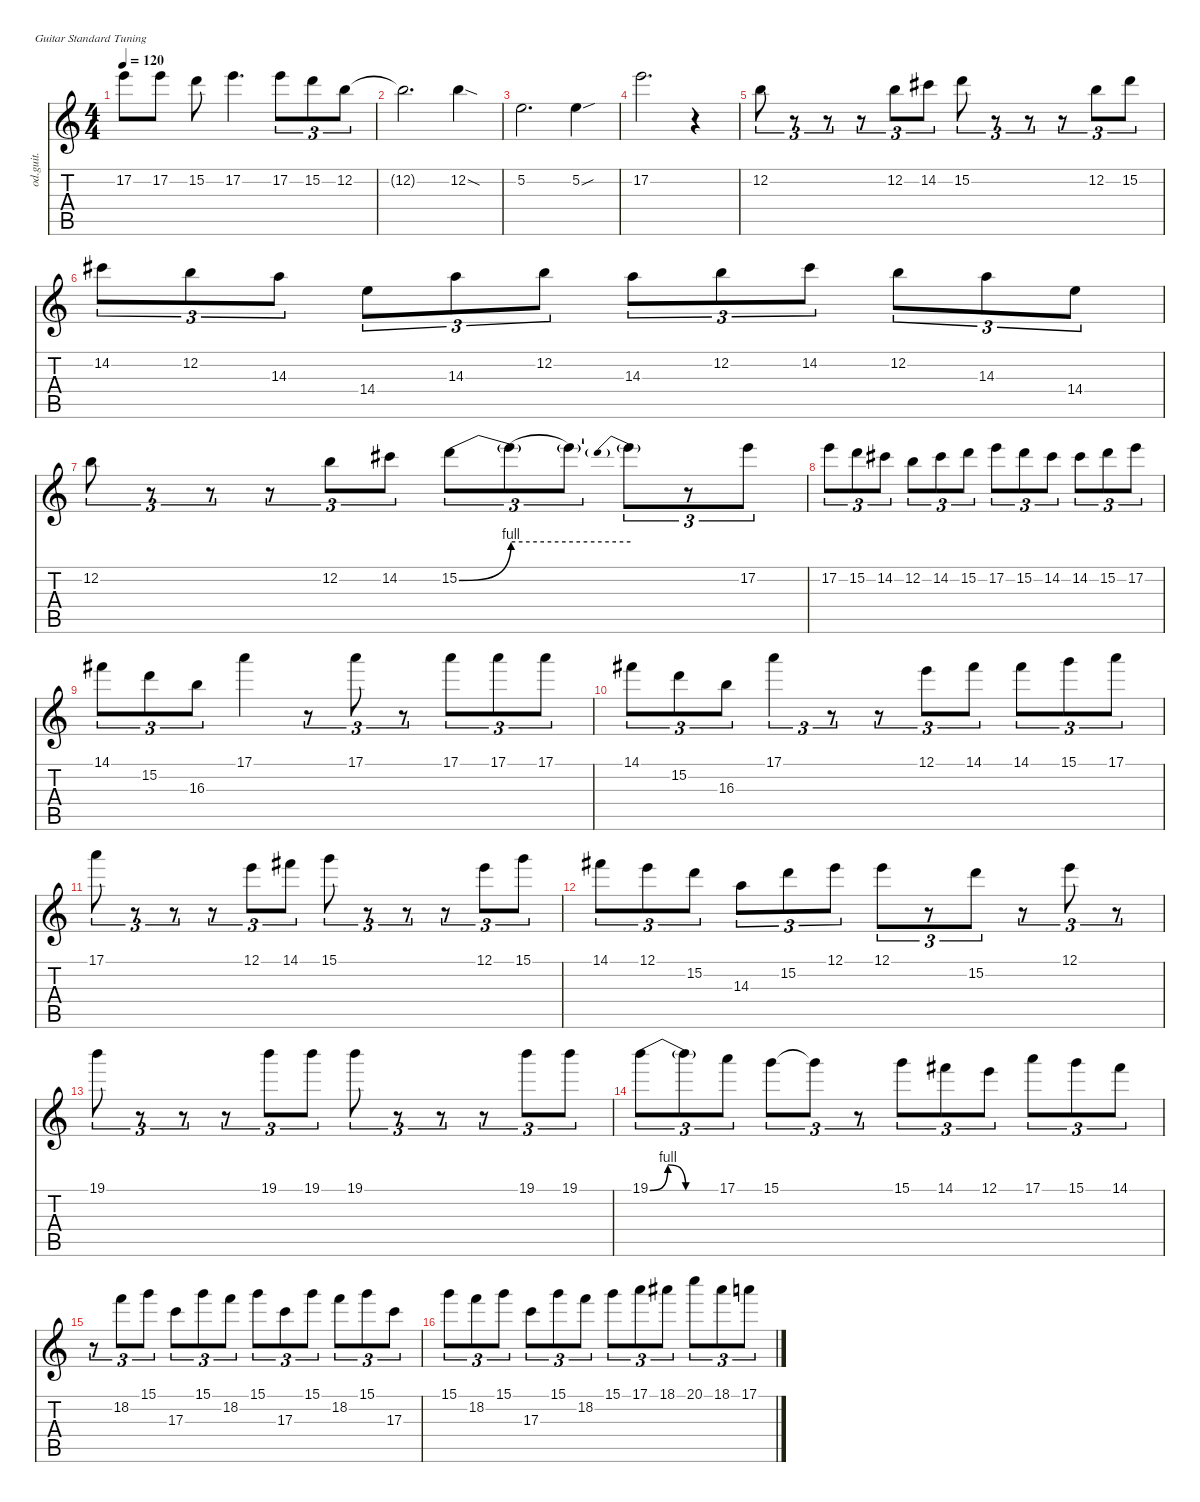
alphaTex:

\defaultSystemsLayout 4
\hideDynamics
\bracketExtendMode nobrackets
\otherSystemsTrackNameOrientation horizontal
\track ("Electric lead" "od.guit.") {instrument overdrivenguitar}
\staff {score tabs}
\tuning (E4 B3 G3 D3 A2 E2)
\ts (4 4)
\tempo 120
\clef g2
\ks c
17.2.8{dy f beam Down} 17.2.8{beam Down} 15.2.8{beam Down} 17.2.4{d beam Down} 17.2.8{tu (3 2) beam Down} 15.2.8{tu (3 2) beam Down} 12.2.8{tu (3 2) beam Down} |
12.2{t}.2{d beam Down} 12.2{sod}.4{beam Down} |
5.2.2{d beam Down} 5.2{sou}.4{beam Down} |
17.2.2{d beam Down} r.4{beam Down} |
12.2.8{tu (3 2) beam Down} r.8{tu (3 2) beam Down} r.8{tu (3 2) beam Down} r.8{tu (3 2) beam Down} 12.2.8{tu (3 2) beam Down} 14.2{acc #}.8{tu (3 2) beam Down} 15.2.8{tu (3 2) beam Down} r.8{tu (3 2) beam Down} r.8{tu (3 2) beam Down} r.8{tu (3 2) beam Down} 12.2.8{tu (3 2) beam Down} 15.2.8{tu (3 2) beam Down} |
14.2{acc #}.8{tu (3 2) beam Down} 12.2.8{tu (3 2) beam Down} 14.3.8{tu (3 2) beam Down} 14.4.8{tu (3 2) beam Down} 14.3.8{tu (3 2) beam Down} 12.2.8{tu (3 2) beam Down} 14.3.8{tu (3 2) beam Down} 12.2.8{tu (3 2) beam Down} 14.2{acc #}.8{tu (3 2) beam Down} 12.2.8{tu (3 2) beam Down} 14.3.8{tu (3 2) beam Down} 14.4.8{tu (3 2) beam Down} |
12.2.8{tu (3 2) beam Down} r.8{tu (3 2) beam Down} r.8{tu (3 2) beam Down} r.8{tu (3 2) beam Down} 12.2.8{tu (3 2) beam Down} 14.2{acc #}.8{tu (3 2) beam Down} 15.2{be (bend 0 0 60 4)}.8{tu (3 2) beam Down} 15.2{be (hold 0 4 60 4) t}.8{tu (3 2) beam Down} 15.2{t}.8{tu (3 2) beam Down} 15.2{be (prebend 0 4 60 4) t}.8{tu (3 2) beam Down} r.8{tu (3 2) beam Down} 17.2.8{tu (3 2) beam Down} |
17.2.8{tu (3 2) beam Down} 15.2.8{tu (3 2) beam Down} 14.2{acc #}.8{tu (3 2) beam Down} 12.2.8{tu (3 2) beam Down} 14.2{acc #}.8{tu (3 2) beam Down} 15.2.8{tu (3 2) beam Down} 17.2.8{tu (3 2) beam Down} 15.2.8{tu (3 2) beam Down} 14.2{acc #}.8{tu (3 2) beam Down} 14.2{acc #}.8{tu (3 2) beam Down} 15.2.8{tu (3 2) beam Down} 17.2.8{tu (3 2) beam Down} |
14.1{acc #}.8{tu (3 2) beam Down} 15.2.8{tu (3 2) beam Down} 16.3.8{tu (3 2) beam Down} 17.1.4{beam Down} r.8{tu (3 2) beam Down} 17.1.8{tu (3 2) beam Down} r.8{tu (3 2) beam Down} 17.1.8{tu (3 2) beam Down} 17.1.8{tu (3 2) beam Down} 17.1.8{tu (3 2) beam Down} |
14.1{acc #}.8{tu (3 2) beam Down} 15.2.8{tu (3 2) beam Down} 16.3.8{tu (3 2) beam Down} 17.1.4{tu (3 2) beam Down} r.8{tu (3 2) beam Down} r.8{tu (3 2) beam Down} 12.1.8{tu (3 2) beam Down} 14.1{acc #}.8{tu (3 2) beam Down} 14.1{acc #}.8{tu (3 2) beam Down} 15.1.8{tu (3 2) beam Down} 17.1.8{tu (3 2) beam Down} |
17.1.8{tu (3 2) beam Down} r.8{tu (3 2) beam Down} r.8{tu (3 2) beam Down} r.8{tu (3 2) beam Down} 12.1.8{tu (3 2) beam Down} 14.1{acc #}.8{tu (3 2) beam Down} 15.1.8{tu (3 2) beam Down} r.8{tu (3 2) beam Down} r.8{tu (3 2) beam Down} r.8{tu (3 2) beam Down} 12.1.8{tu (3 2) beam Down} 15.1.8{tu (3 2) beam Down} |
14.1{acc #}.8{tu (3 2) beam Down} 12.1.8{tu (3 2) beam Down} 15.2.8{tu (3 2) beam Down} 14.3.8{tu (3 2) beam Down} 15.2.8{tu (3 2) beam Down} 12.1.8{tu (3 2) beam Down} 12.1.8{tu (3 2) beam Down} r.8{tu (3 2) beam Down} 15.2.8{tu (3 2) beam Down} r.8{tu (3 2) beam Down} 12.1.8{tu (3 2) beam Down} r.8{tu (3 2) beam Down} |
19.1.8{tu (3 2) beam Down} r.8{tu (3 2) beam Down} r.8{tu (3 2) beam Down} r.8{tu (3 2) beam Down} 19.1.8{tu (3 2) beam Down} 19.1.8{tu (3 2) beam Down} 19.1.8{tu (3 2) beam Down} r.8{tu (3 2) beam Down} r.8{tu (3 2) beam Down} r.8{tu (3 2) beam Down} 19.1.8{tu (3 2) beam Down} 19.1.8{tu (3 2) beam Down} |
19.1{be (bendrelease 0 0 30 4 30 4 60 0)}.8{tu (3 2) beam Down} 19.1{be (hold 0 0 60 0) t}.8{tu (3 2) beam Down} 17.1.8{tu (3 2) beam Down} 15.1.8{tu (3 2) beam Down} 15.1{t}.8{tu (3 2) beam Down} r.8{tu (3 2) beam Down} 15.1.8{tu (3 2) beam Down} 14.1{acc #}.8{tu (3 2) beam Down} 12.1.8{tu (3 2) beam Down} 17.1.8{tu (3 2) beam Down} 15.1.8{tu (3 2) beam Down} 14.1{acc #}.8{tu (3 2) beam Down} |
r.8{tu (3 2) beam Down} 18.2.8{tu (3 2) beam Down} 15.1.8{tu (3 2) beam Down} 17.3.8{tu (3 2) beam Down} 15.1.8{tu (3 2) beam Down} 18.2.8{tu (3 2) beam Down} 15.1.8{tu (3 2) beam Down} 17.3.8{tu (3 2) beam Down} 15.1.8{tu (3 2) beam Down} 18.2.8{tu (3 2) beam Down} 15.1.8{tu (3 2) beam Down} 17.3.8{tu (3 2) beam Down} |
15.1.8{tu (3 2) beam Down} 18.2.8{tu (3 2) beam Down} 15.1.8{tu (3 2) beam Down} 17.3.8{tu (3 2) beam Down} 15.1.8{tu (3 2) beam Down} 18.2.8{tu (3 2) beam Down} 15.1.8{tu (3 2) beam Down} 17.1.8{tu (3 2) beam Down} 18.1{acc #}.8{tu (3 2) beam Down} 20.1.8{tu (3 2) beam Down} 18.1{acc #}.8{tu (3 2) beam Down} 17.1.8{tu (3 2) beam Down}
